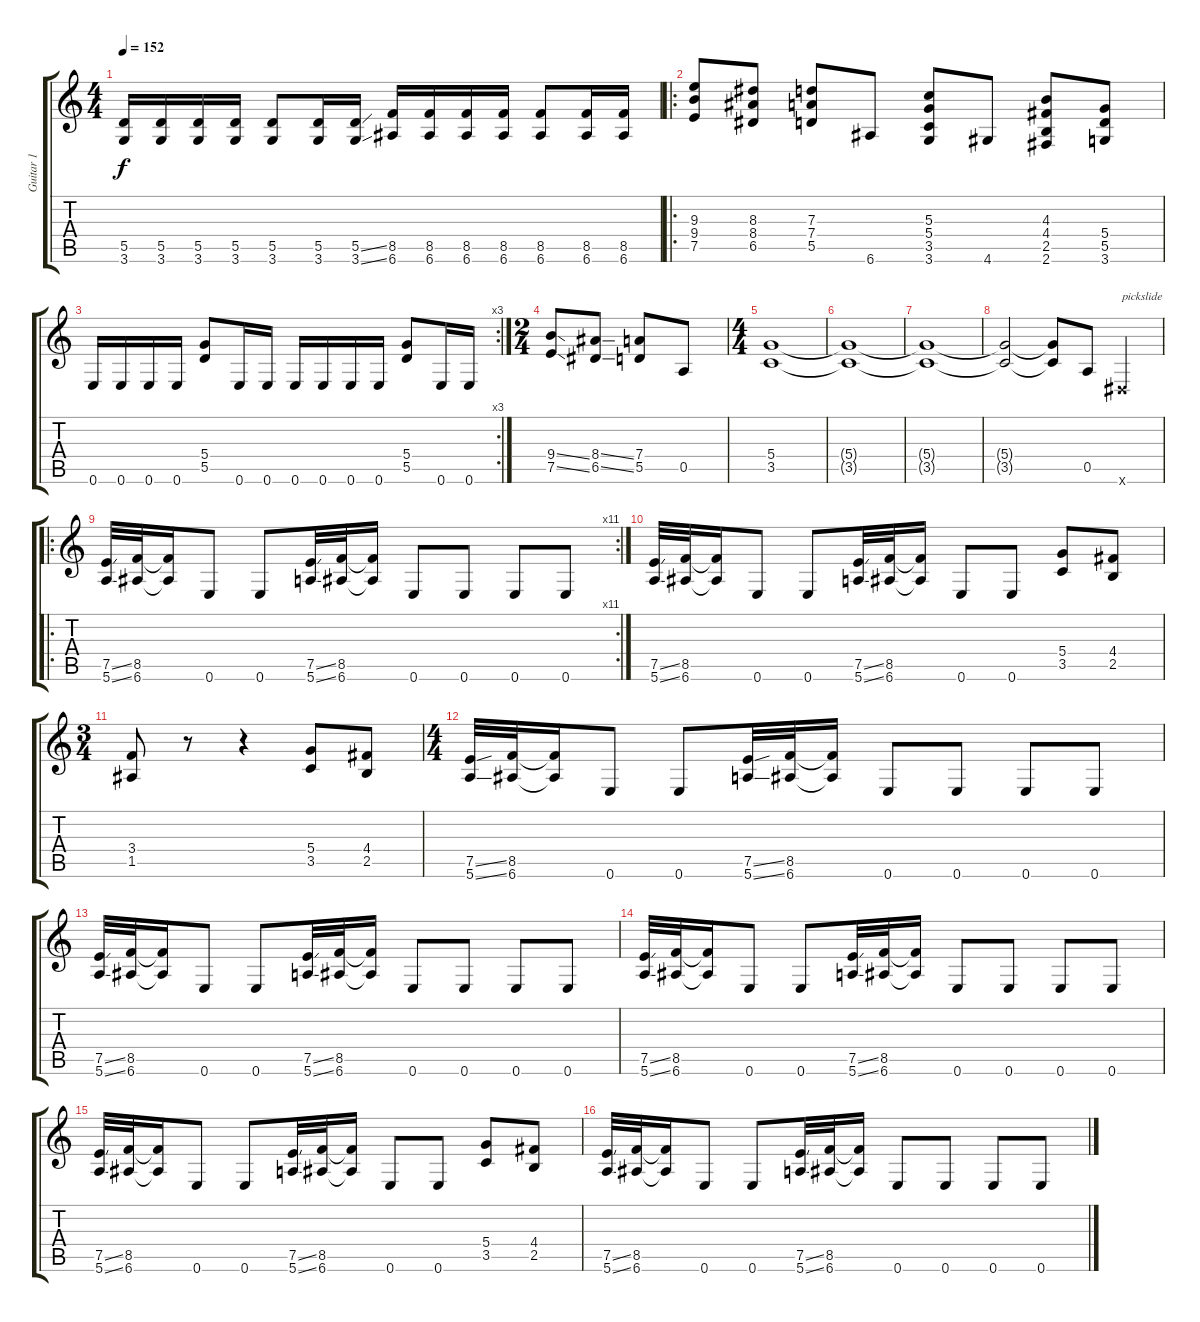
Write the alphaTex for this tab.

\track ("Guitar 1" "Guitar 1") {instrument distortionguitar}
\staff {score tabs}
\tuning (E4 B3 G3 D3 A2 E2) {hide}
\ts (4 4)
\tempo 152
\clef g2
\ks c
(5.5 3.6).16{dy f} (5.5 3.6).16 (5.5 3.6).16 (5.5 3.6).16 (5.5 3.6).8 (5.5 3.6).16 (5.5{ss} 3.6{ss}).16 (8.5 6.6).16 (8.5 6.6).16 (8.5 6.6).16 (8.5 6.6).16 (8.5 6.6).8 (8.5 6.6).16 (8.5 6.6).16 |
\ro
(9.3 9.4 7.5).8 (8.3 8.4 6.5).8 (7.3 7.4 5.5).8 6.6.8 (5.3 5.4 3.5 3.6).8 4.6.8 (4.3 4.4 2.5 2.6).8 (5.4 5.5 3.6).8 |
\rc 3
0.6.16 0.6.16 0.6.16 0.6.16 (5.4 5.5).8 0.6.16 0.6.16 0.6.16 0.6.16 0.6.16 0.6.16 (5.4 5.5).8 0.6.16 0.6.16 |
\ts (2 4)
(9.4{ss} 7.5{ss}).8 (8.4{ss} 6.5{ss}).8 (7.4 5.5).8 0.5.8 |
\ts (4 4)
(5.4 3.5).1 |
(5.4{t} 3.5{t}).1 |
(5.4{t} 3.5{t}).1 |
(5.4{t} 3.5{t}).2 (5.4{t} 3.5{t}).8 0.5.8 -1.6{x}.4{txt "pickslide"} |
\ro
\rc 11
(7.5{ss} 5.6{ss}).32 (8.5 6.6).32 (8.5{t} 6.6{t}).16 0.6.8 0.6.8 (7.5{ss} 5.6{ss}).32 (8.5 6.6).32 (8.5{t} 6.6{t}).16 0.6.8 0.6.8 0.6.8 0.6.8 |
(7.5{ss} 5.6{ss}).32 (8.5 6.6).32 (8.5{t} 6.6{t}).16 0.6.8 0.6.8 (7.5{ss} 5.6{ss}).32 (8.5 6.6).32 (8.5{t} 6.6{t}).16 0.6.8 0.6.8 (5.4 3.5).8 (4.4 2.5).8 |
\ts (3 4)
(3.4 1.5).8 r.8 r.4 (5.4 3.5).8 (4.4 2.5).8 |
\ts (4 4)
(7.5{ss} 5.6{ss}).32 (8.5 6.6).32 (8.5{t} 6.6{t}).16 0.6.8 0.6.8 (7.5{ss} 5.6{ss}).32 (8.5 6.6).32 (8.5{t} 6.6{t}).16 0.6.8 0.6.8 0.6.8 0.6.8 |
(7.5{ss} 5.6{ss}).32 (8.5 6.6).32 (8.5{t} 6.6{t}).16 0.6.8 0.6.8 (7.5{ss} 5.6{ss}).32 (8.5 6.6).32 (8.5{t} 6.6{t}).16 0.6.8 0.6.8 0.6.8 0.6.8 |
(7.5{ss} 5.6{ss}).32 (8.5 6.6).32 (8.5{t} 6.6{t}).16 0.6.8 0.6.8 (7.5{ss} 5.6{ss}).32 (8.5 6.6).32 (8.5{t} 6.6{t}).16 0.6.8 0.6.8 0.6.8 0.6.8 |
(7.5{ss} 5.6{ss}).32 (8.5 6.6).32 (8.5{t} 6.6{t}).16 0.6.8 0.6.8 (7.5{ss} 5.6{ss}).32 (8.5 6.6).32 (8.5{t} 6.6{t}).16 0.6.8 0.6.8 (5.4 3.5).8 (4.4 2.5).8 |
(7.5{ss} 5.6{ss}).32 (8.5 6.6).32 (8.5{t} 6.6{t}).16 0.6.8 0.6.8 (7.5{ss} 5.6{ss}).32 (8.5 6.6).32 (8.5{t} 6.6{t}).16 0.6.8 0.6.8 0.6.8 0.6.8
